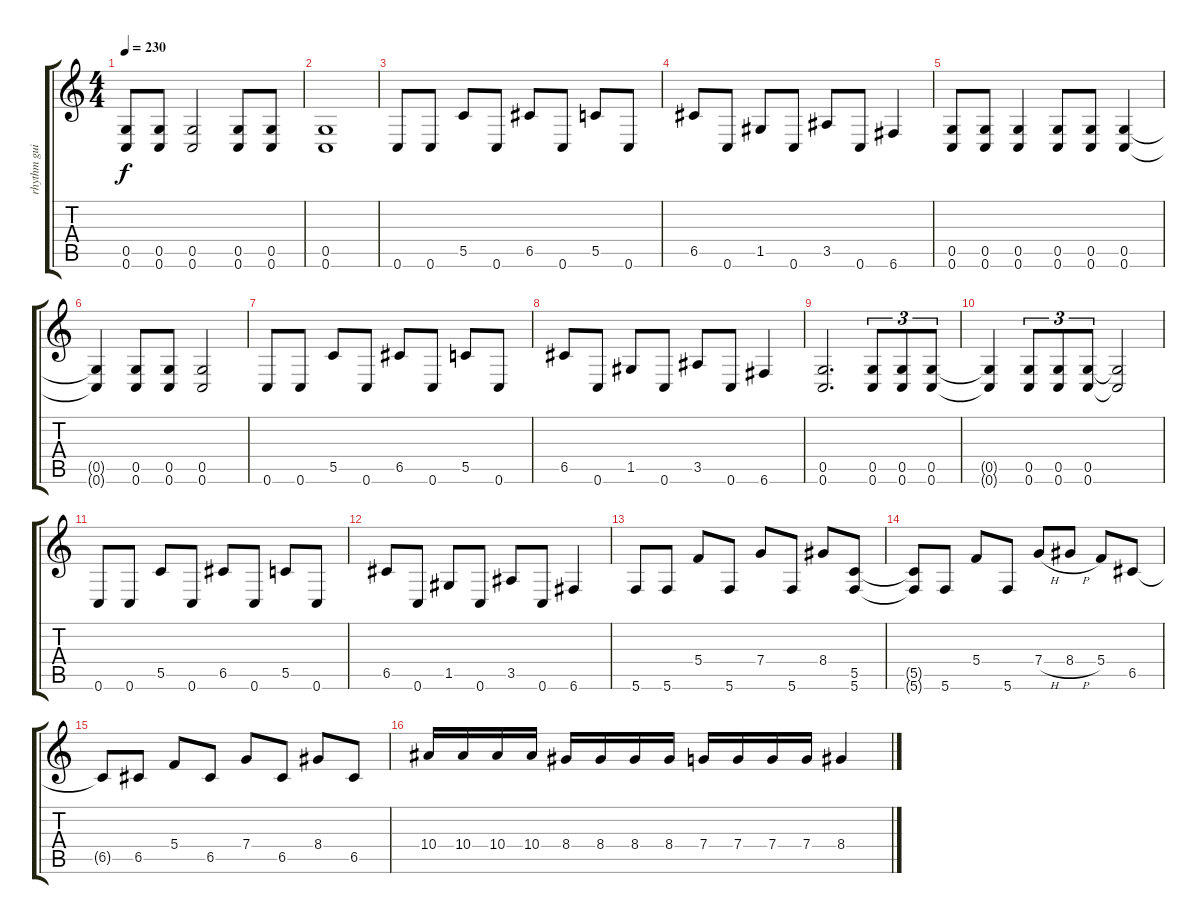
\track ("rhythm guitar" "rhythm gui") {instrument distortionguitar}
\staff {score tabs}
\tuning (D4 A3 F3 C3 G2 C2) {hide}
\ts (4 4)
\tempo 230
\clef g2
\ks c
(0.5 0.6).8{dy f} (0.5 0.6).8 (0.5 0.6).2 (0.5 0.6).8 (0.5 0.6).8 |
(0.5 0.6).1 |
0.6.8 0.6.8 5.5.8 0.6.8 6.5.8 0.6.8 5.5.8 0.6.8 |
6.5.8 0.6.8 1.5.8 0.6.8 3.5.8 0.6.8 6.6.4 |
(0.5 0.6).8 (0.5 0.6).8 (0.5 0.6).4 (0.5 0.6).8 (0.5 0.6).8 (0.5 0.6).4 |
(0.5{t} 0.6{t}).4 (0.5 0.6).8 (0.5 0.6).8 (0.5 0.6).2 |
0.6.8 0.6.8 5.5.8 0.6.8 6.5.8 0.6.8 5.5.8 0.6.8 |
6.5.8 0.6.8 1.5.8 0.6.8 3.5.8 0.6.8 6.6.4 |
(0.5 0.6).2{d} (0.5 0.6).8{tu (3 2)} (0.5 0.6).8{tu (3 2)} (0.5 0.6).8{tu (3 2)} |
(0.5{t} 0.6{t}).4 (0.5 0.6).8{tu (3 2)} (0.5 0.6).8{tu (3 2)} (0.5 0.6).8{tu (3 2)} (0.5{t} 0.6{t}).2 |
0.6.8 0.6.8 5.5.8 0.6.8 6.5.8 0.6.8 5.5.8 0.6.8 |
6.5.8 0.6.8 1.5.8 0.6.8 3.5.8 0.6.8 6.6.4 |
5.6.8 5.6.8 5.4.8 5.6.8 7.4.8 5.6.8 8.4.8 (5.5 5.6).8 |
(5.5{t} 5.6{t}).8 5.6.8 5.4.8 5.6.8 7.4{h}.8 8.4{h}.8 5.4.8 6.5.8 |
6.5{t}.8 6.5.8 5.4.8 6.5.8 7.4.8 6.5.8 8.4.8 6.5.8 |
10.4.16 10.4.16 10.4.16 10.4.16 8.4.16 8.4.16 8.4.16 8.4.16 7.4.16 7.4.16 7.4.16 7.4.16 8.4.4
